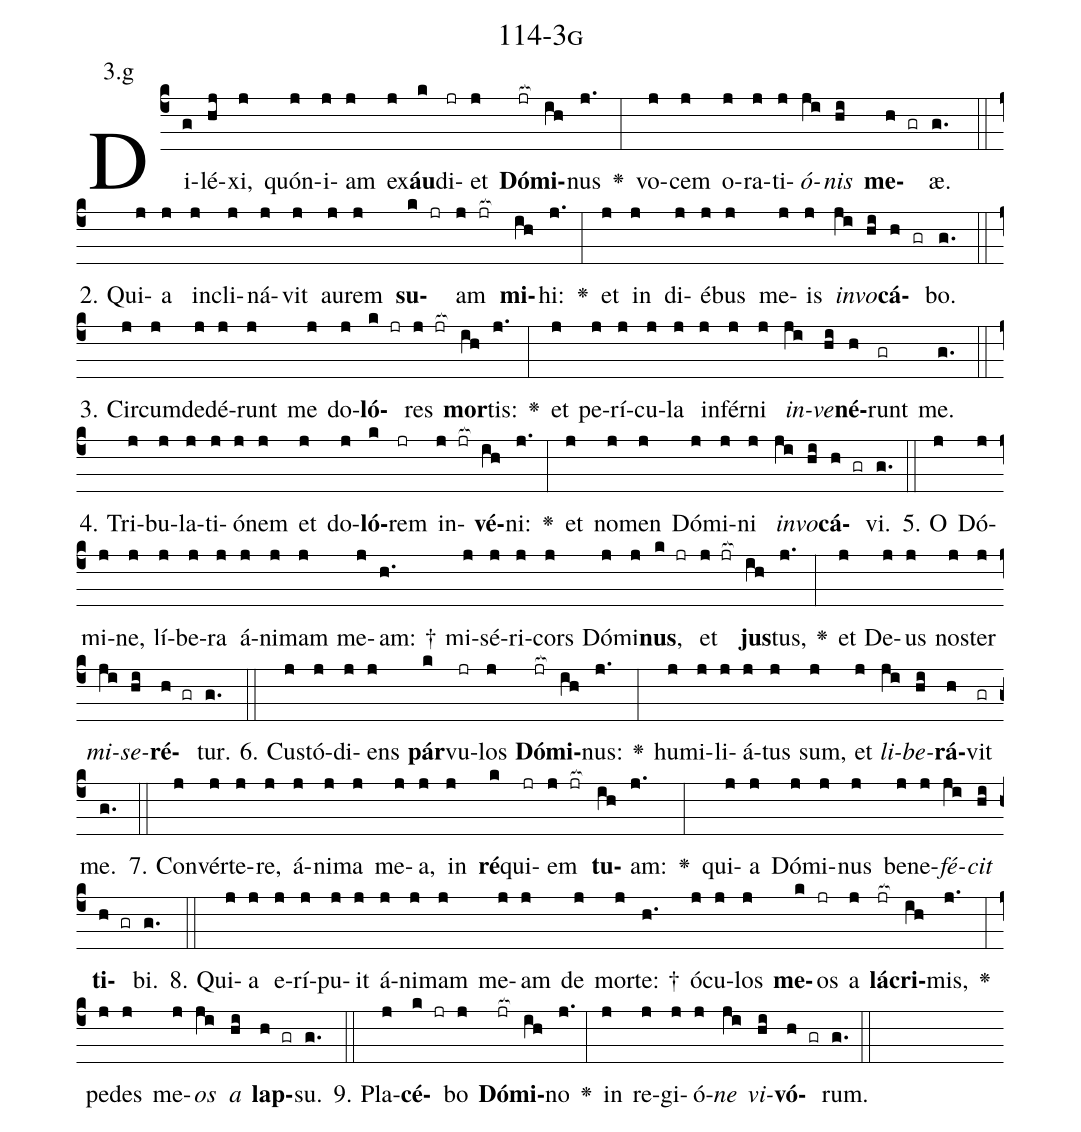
name: 114-3g;
annotation: 3.g;
%%
(c4)Di(g)lé(hj)xi,(j) quón(j)i(j)am(j) ex(j)<b>áu</b>(k)di(jr)et(j) <b>Dó</b>(jr[ocb:1{])<b>mi</b>(ih[ocb:0}])nus(j.) <v>\greheightstar</v>(:) vo(j)cem(j) o(j)ra(j)ti(j)<i>ó</i>(ji)<i>nis</i>(hi) <b>me</b>(h gr)æ.(g.) (::)
2. Qui(j)a(j) in(j)cli(j)ná(j)vit(j) au(j)rem(j) <b>su</b>(k jr)am(j jr[ocb:1{]) <b>mi</b>(ih[ocb:0}])hi:(j.) <v>\greheightstar</v>(:) et(j) in(j) di(j)é(j)bus(j) me(j)is(j) <i>in</i>(ji)<i>vo</i>(hi)<b>cá</b>(h gr)bo.(g.) (::)
3. Cir(j)cum(j)de(j)dé(j)runt(j) me(j) do(j)<b>ló</b>(k jr)res(j jr[ocb:1{]) <b>mor</b>(ih[ocb:0}])tis:(j.) <v>\greheightstar</v>(:) et(j) pe(j)rí(j)cu(j)la(j) in(j)fér(j)ni(j) <i>in</i>(ji)<i>ve</i>(hi)<b>né</b>(h)runt(gr) me.(g.) (::)
4. Tri(j)bu(j)la(j)ti(j)ó(j)nem(j) et(j) do(j)<b>ló</b>(k)rem(jr) in(j jr[ocb:1{])<b>vé</b>(ih[ocb:0}])ni:(j.) <v>\greheightstar</v>(:) et(j) no(j)men(j) Dó(j)mi(j)ni(j) <i>in</i>(ji)<i>vo</i>(hi)<b>cá</b>(h gr)vi.(g.) (::)
5. O(j) Dó(j)mi(j)ne,(j) lí(j)be(j)ra(j) á(j)ni(j)mam(j) me(j)am: †(h.) mi(j)sé(j)ri(j)cors(j) Dó(j)mi(j)<b>nus</b>,(k jr) et(j jr[ocb:1{]) <b>jus</b>(ih[ocb:0}])tus,(j.) <v>\greheightstar</v>(:) et(j) De(j)us(j) nos(j)ter(j) <i>mi</i>(ji)<i>se</i>(hi)<b>ré</b>(h gr)tur.(g.) (::)
6. Cus(j)tó(j)di(j)ens(j) <b>pár</b>(k)vu(jr)los(j) <b>Dó</b>(jr[ocb:1{])<b>mi</b>(ih[ocb:0}])nus:(j.) <v>\greheightstar</v>(:) hu(j)mi(j)li(j)á(j)tus(j) sum,(j) et(j) <i>li</i>(ji)<i>be</i>(hi)<b>rá</b>(h)vit(gr) me.(g.) (::)
7. Con(j)vér(j)te(j)re,(j) á(j)ni(j)ma(j) me(j)a,(j) in(j) <b>ré</b>(k)qui(jr)em(j jr[ocb:1{]) <b>tu</b>(ih[ocb:0}])am:(j.) <v>\greheightstar</v>(:) qui(j)a(j) Dó(j)mi(j)nus(j) be(j)ne(j)<i>fé</i>(ji)<i>cit</i>(hi) <b>ti</b>(h gr)bi.(g.) (::)
8. Qui(j)a(j) e(j)rí(j)pu(j)it(j) á(j)ni(j)mam(j) me(j)am(j) de(j) mor(j)te: †(h.) ó(j)cu(j)los(j) <b>me</b>(k)os(jr) a(j) <b>lá</b>(jr[ocb:1{])<b>cri</b>(ih[ocb:0}])mis,(j.) <v>\greheightstar</v>(:) pe(j)des(j) me(j)<i>os</i>(ji) <i>a</i>(hi) <b>lap</b>(h gr)su.(g.) (::)
9. Pla(j)<b>cé</b>(k jr)bo(j) <b>Dó</b>(jr[ocb:1{])<b>mi</b>(ih[ocb:0}])no(j.) <v>\greheightstar</v>(:) in(j) re(j)gi(j)ó(j)<i>ne</i>(ji) <i>vi</i>(hi)<b>vó</b>(h gr)rum.(g.) (::)
